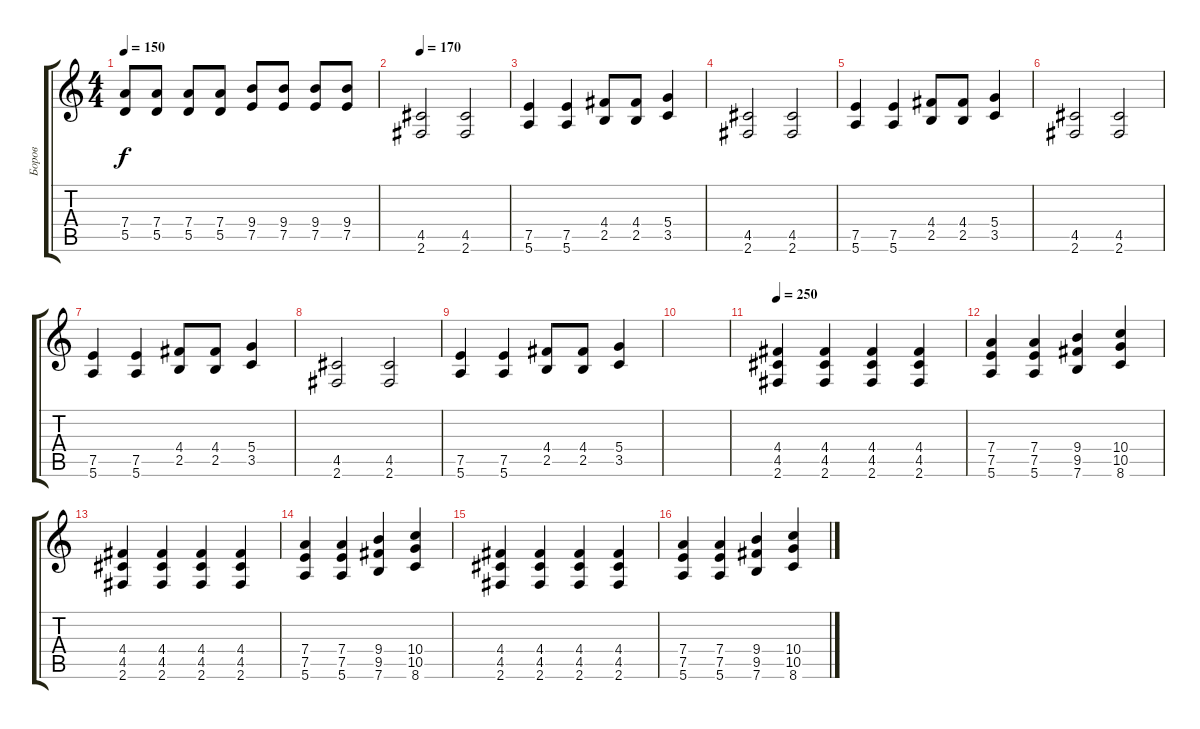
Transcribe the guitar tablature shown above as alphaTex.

\track ("Боров" "Боров") {instrument overdrivenguitar}
\staff {score tabs}
\tuning (E4 B3 G3 D3 A2 E2) {hide}
\ts (4 4)
\tempo 150
\clef g2
\ks c
(7.4 5.5).8{dy f} (7.4 5.5).8 (7.4 5.5).8 (7.4 5.5).8 (9.4 7.5).8 (9.4 7.5).8 (9.4 7.5).8 (9.4 7.5).8 |
\tempo 170
(4.5 2.6).2 (4.5 2.6).2 |
(7.5 5.6).4 (7.5 5.6).4 (4.4 2.5).8 (4.4 2.5).8 (5.4 3.5).4 |
(4.5 2.6).2 (4.5 2.6).2 |
(7.5 5.6).4 (7.5 5.6).4 (4.4 2.5).8 (4.4 2.5).8 (5.4 3.5).4 |
(4.5 2.6).2 (4.5 2.6).2 |
(7.5 5.6).4 (7.5 5.6).4 (4.4 2.5).8 (4.4 2.5).8 (5.4 3.5).4 |
(4.5 2.6).2 (4.5 2.6).2 |
(7.5 5.6).4 (7.5 5.6).4 (4.4 2.5).8 (4.4 2.5).8 (5.4 3.5).4 |
|
\tempo 250
(4.4 4.5 2.6).4 (4.4 4.5 2.6).4 (4.4 4.5 2.6).4 (4.4 4.5 2.6).4 |
(7.4 7.5 5.6).4 (7.4 7.5 5.6).4 (9.4 9.5 7.6).4 (10.4 10.5 8.6).4 |
(4.4 4.5 2.6).4 (4.4 4.5 2.6).4 (4.4 4.5 2.6).4 (4.4 4.5 2.6).4 |
(7.4 7.5 5.6).4 (7.4 7.5 5.6).4 (9.4 9.5 7.6).4 (10.4 10.5 8.6).4 |
(4.4 4.5 2.6).4 (4.4 4.5 2.6).4 (4.4 4.5 2.6).4 (4.4 4.5 2.6).4 |
(7.4 7.5 5.6).4 (7.4 7.5 5.6).4 (9.4 9.5 7.6).4 (10.4 10.5 8.6).4
